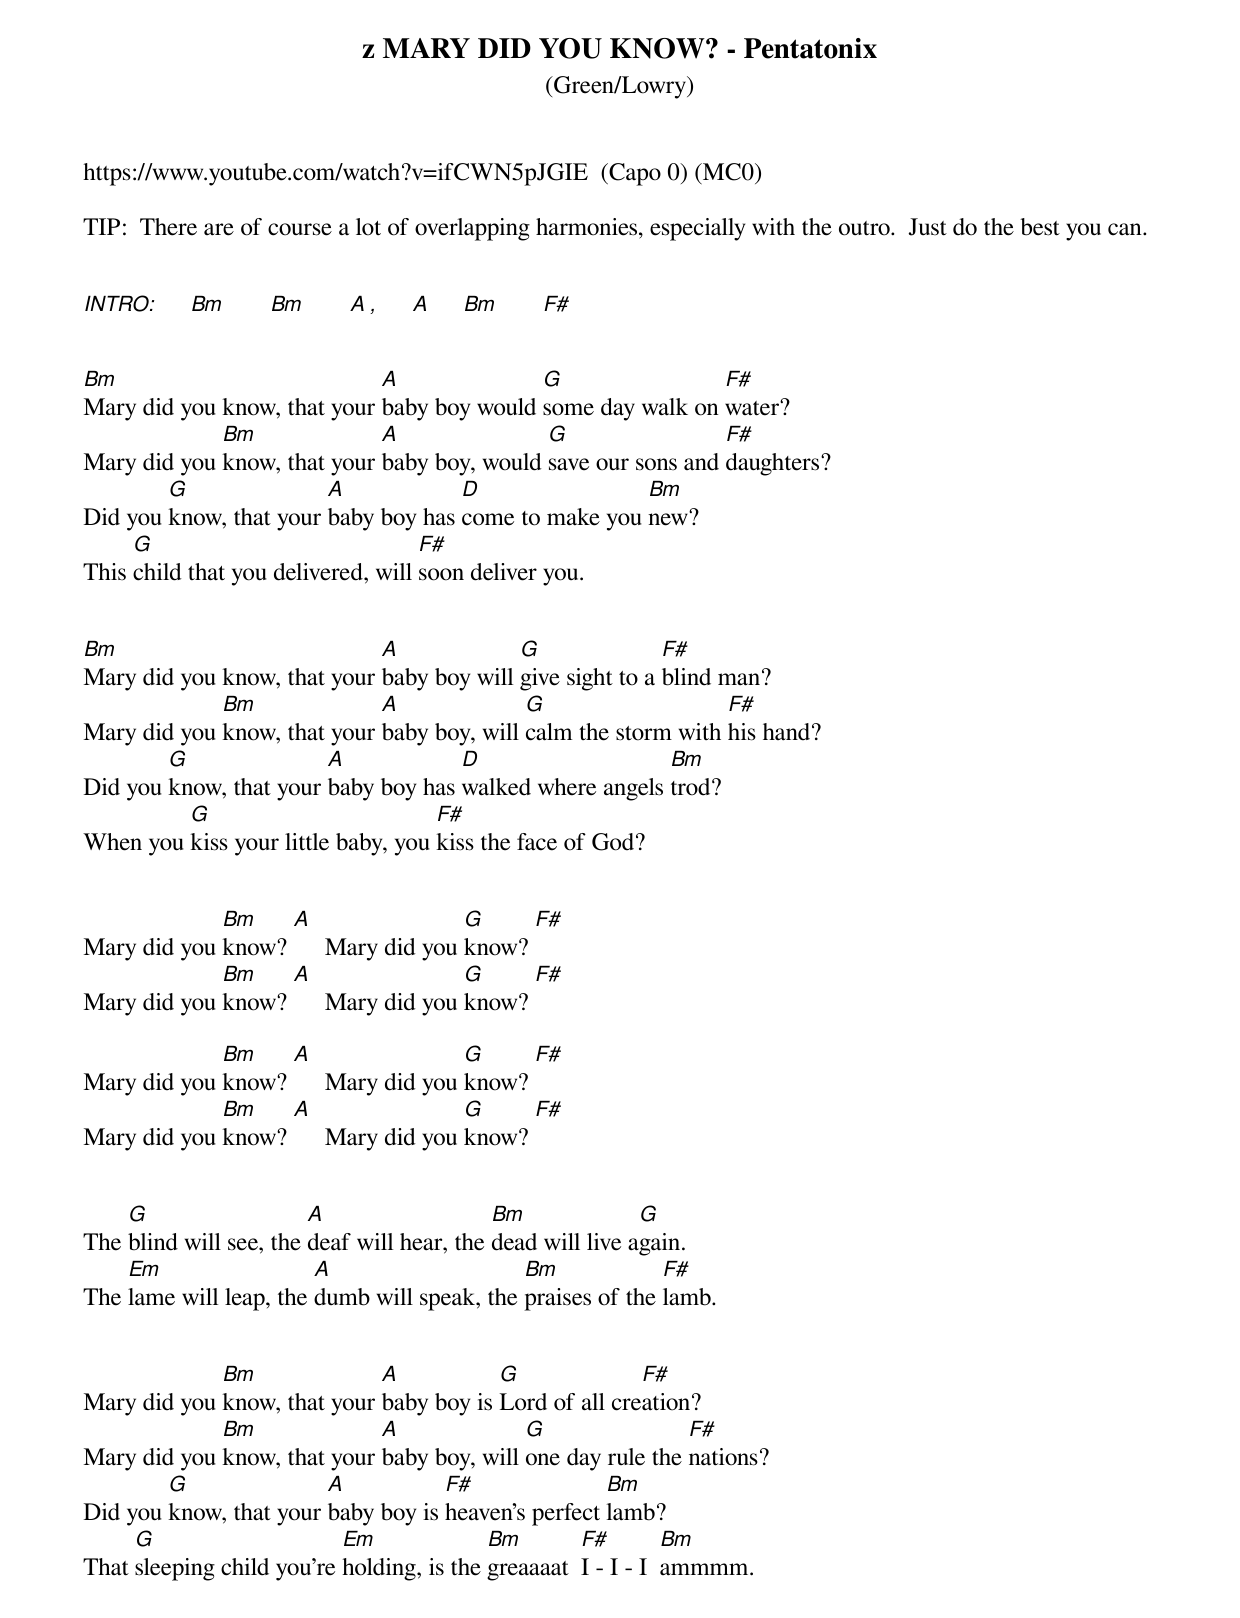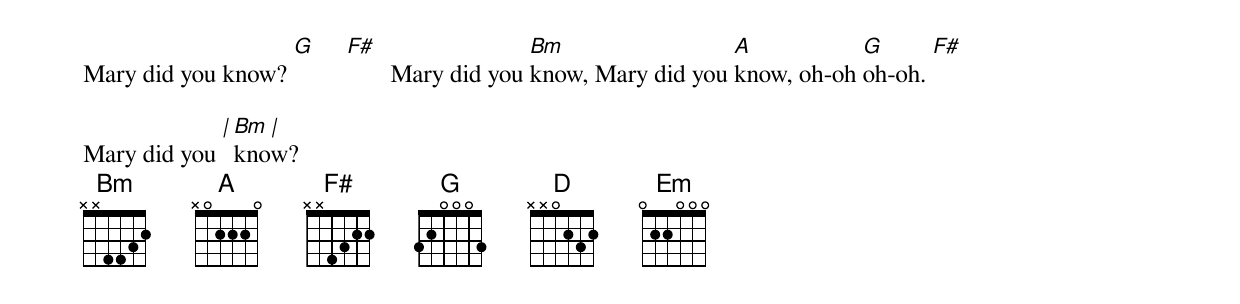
{define: Bm base-fret 1 frets x x 4 4 3 2}
{define: F# base-fret 1 frets x x 4 3 2 2}
{t: z MARY DID YOU KNOW? - Pentatonix }
{st: (Green/Lowry)  }
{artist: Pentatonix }
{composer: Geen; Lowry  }


https://www.youtube.com/watch?v=ifCWN5pJGIE  (Capo 0) (MC0)

TIP:  There are of course a lot of overlapping harmonies, especially with the outro.  Just do the best you can.


[INTRO:]     [Bm]       [Bm]       [A][,]     [A]     [Bm]       [F#]


[Bm]Mary did you know, that your [A]baby boy would [G]some day walk on [F#]water?
Mary did you [Bm]know, that your [A]baby boy, would [G]save our sons and [F#]daughters?
Did you [G]know, that your [A]baby boy has [D]come to make you [Bm]new?
This [G]child that you delivered, will [F#]soon deliver you.


[Bm]Mary did you know, that your [A]baby boy will [G]give sight to a [F#]blind man?
Mary did you [Bm]know, that your [A]baby boy, will [G]calm the storm with [F#]his hand?
Did you [G]know, that your [A]baby boy has [D]walked where angels [Bm]trod?
When you [G]kiss your little baby, you [F#]kiss the face of God?


Mary did you [Bm]know? [A]     Mary did you [G]know? [F#]
Mary did you [Bm]know? [A]     Mary did you [G]know? [F#]

Mary did you [Bm]know? [A]     Mary did you [G]know? [F#]
Mary did you [Bm]know? [A]     Mary did you [G]know? [F#]


The [G]blind will see, the [A]deaf will hear, the [Bm]dead will live a[G]gain.
The [Em]lame will leap, the [A]dumb will speak, the [Bm]praises of the [F#]lamb.


Mary did you [Bm]know, that your [A]baby boy is [G]Lord of all cre[F#]ation?
Mary did you [Bm]know, that your [A]baby boy, will [G]one day rule the [F#]nations?
Did you [G]know, that your [A]baby boy is [F#]heaven's perfect [Bm]lamb?
That [G]sleeping child you're [Em]holding, is the [Bm]greaaaat  [F#]I - I - I  [Bm]ammmm.


Mary did you know? [G]     [F#]       Mary did you [Bm]know, Mary did you [A]know, oh-oh [G]oh-oh. [F#]

Mary did you [|][Bm]kno[|]w?
